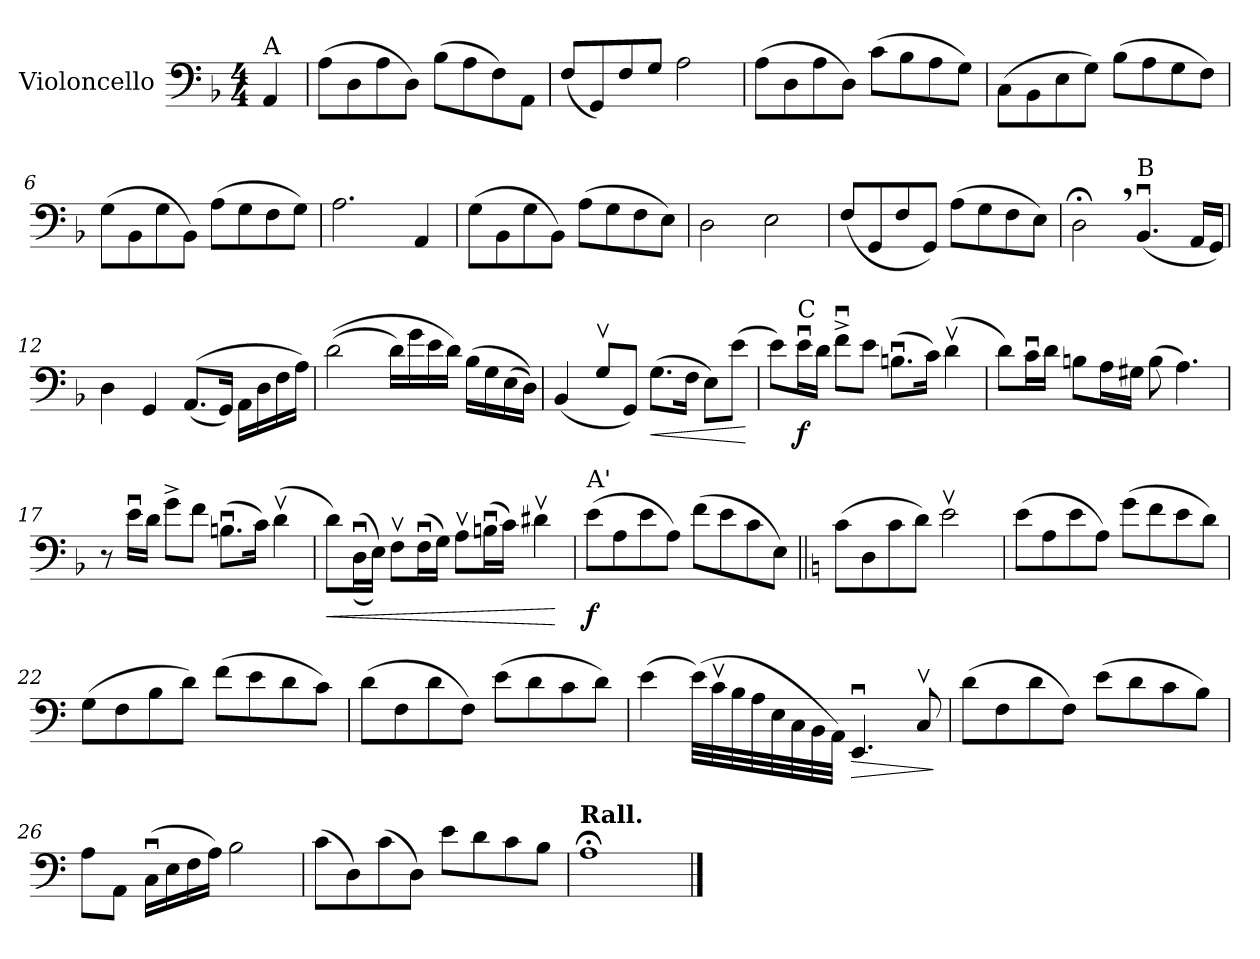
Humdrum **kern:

**kern	**dynam
*part1	*part1
*staff1	*staff1
*I"Violoncello	*
*I'Vc.	*
*clefF4	*
*k[b-]	*
*M4/4	*
=1	=1
!LO:TX:a:t=A	!
4AA/	.
=2	=2
(8A\L	.
8D\	.
8A\	.
8D\J)	.
(8B-\L	.
8A\	.
8F\)	.
8AA\J	.
=3	=3
(8F/L	.
8GG/)	.
8F/	.
8G/J	.
2A\	.
=4	=4
(8A\L	.
8D\	.
8A\	.
8D\J)	.
(8c\L	.
8B-\	.
8A\	.
8G\J)	.
=5	=5
(8C\L	.
8BB-\	.
8E\	.
8G\J)	.
(8B-\L	.
8A\	.
8G\	.
8F\J)	.
=6	=6
(8G\L	.
8BB-\	.
8G\	.
8BB-\J)	.
(8A\L	.
8G\	.
8F\	.
8G\J)	.
!!LO:LB:g=z
=7	=7
2.A\	.
4AA/	.
=8	=8
(8G\L	.
8BB-\	.
8G\	.
8BB-\J)	.
(8A\L	.
8G\	.
8F\	.
8E\J)	.
=9	=9
2D\	.
2E\	.
=10	=10
(8F/L	.
8GG/	.
8F/	.
8GG/J)	.
(8A\L	.
8G\	.
8F\	.
8E\J)	.
=11	=11
2D;<,\	.
!LO:TX:a:t=B	!
(4.BB-u/	.
16AA/LL	.
16GG/JJ)	.
=12	=12
4D\	.
4GG/	.
((8.AA/L	.
16GG/Jk)	.
16AA\LL	.
16D\	.
16F\	.
16A\JJ)	.
!!LO:LB:g=z
=13	=13
((2d\	.
16d\LL)	.
16g\	.
16e\	.
16d\JJ)	.
(16B-\LL	.
16G\	.
(16E\	.
16D\JJ))	.
=14	=14
(4BB-/	.
8Gv/L	.
8GG/J)	.
!	!LO:HP:b
(8.G\L	<
16F\Jk	.
8E\L)	.
(8e\J	.
.	[
=15	=15
8e\L)	.
!LO:TX:a:t=C	!
!	!LO:DY:b
16eu\L	f
16d\JJ	.
8fu^\L	.
8e\J	.
(8.Bnu\L	.
16c\Jk)	.
(4dv\	.
=16	=16
8d\L)	.
16cu\L	.
16d\JJ	.
8Bn\L	.
16A\L	.
16G#X\JJ	.
(8B\	.
4.A\)	.
!!LO:LB:g=z
=17	=17
8r	.
16eu\LL	.
16d\JJ	.
8g^\L	.
8f\J	.
(8.Bnu\L	.
16c\Jk)	.
(4dv\	.
=18	=18
!	!LO:HP:b
8d\L)	<
((16Du\L	.
16E\JJ))	.
8Fv\L	.
(16Fu\L	.
16G\JJ)	.
8Av\L	.
(16Bnu\L	.
16c\JJ)	.
4d#Xv\	.
.	[
=19	=19
!LO:TX:a:t=A'	!
!	!LO:DY:b
(8e\L	f
8A\	.
8e\	.
8A\J)	.
(8f\L	.
8e\	.
8c\	.
8E\J)	.
=20||	=20||
*k[]	*
(8c\L	.
8D\	.
8c\	.
8d\J)	.
2ev\	.
!!LO:LB:g=z
=21	=21
(8e\L	.
8A\	.
8e\	.
8A\J)	.
(8g\L	.
8f\	.
8e\	.
8d\J)	.
=22	=22
(8G\L	.
8F\	.
8B\	.
8d\J)	.
(8f\L	.
8e\	.
8d\	.
8c\J)	.
=23	=23
(8d\L	.
8F\	.
8d\	.
8F\J)	.
(8e\L	.
8d\	.
8c\	.
8d\J)	.
=24	=24
(4e\	.
(32e\LLL)	.
32cv\	.
32B\	.
32A\	.
32E\	.
32C\	.
32BB\	.
32AA\JJJ)	.
!	!LO:HP:b
4.EEu/	>
8Cv/	.
.	]
!!LO:LB:g=z
=25	=25
(8d\L	.
8F\	.
8d\	.
8F\J)	.
(8e\L	.
8d\	.
8c\	.
8B\J)	.
=26	=26
8A\L	.
8AA\J	.
(16Cu\LL	.
16E\	.
16F\	.
16A\JJ)	.
2B\	.
=27	=27
(8c\L	.
8D\)	.
(8c\	.
8D\J)	.
8e\L	.
8d\	.
8c\	.
8B\J	.
=28	=28
!LO:TX:a:B:t=Rall.	!
1A;<	.
==	==
*-	*-
